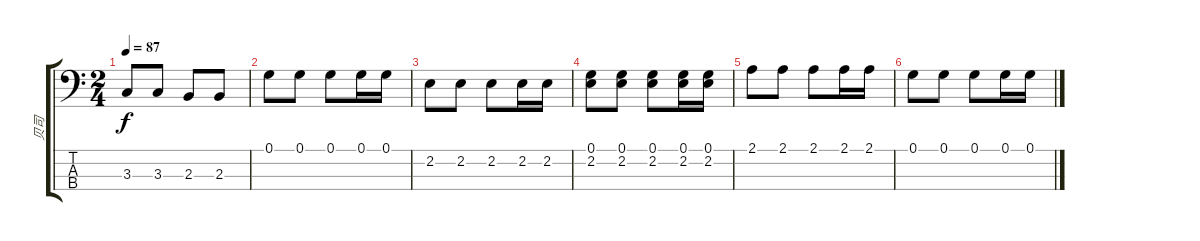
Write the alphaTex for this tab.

\track (" 贝司" " 贝司") {instrument acousticbass}
\staff {score tabs}
\tuning (G2 D2 A1 E1) {hide}
\ts (2 4)
\tempo 87
\clef f4
\ks c
3.3.8{dy f} 3.3.8 2.3.8 2.3.8 |
0.1.8 0.1.8 0.1.8 0.1.16 0.1.16 |
2.2.8 2.2.8 2.2.8 2.2.16 2.2.16 |
(0.1 2.2).8 (0.1 2.2).8 (0.1 2.2).8 (0.1 2.2).16 (0.1 2.2).16 |
2.1.8 2.1.8 2.1.8 2.1.16 2.1.16 |
0.1.8 0.1.8 0.1.8 0.1.16 0.1.16
